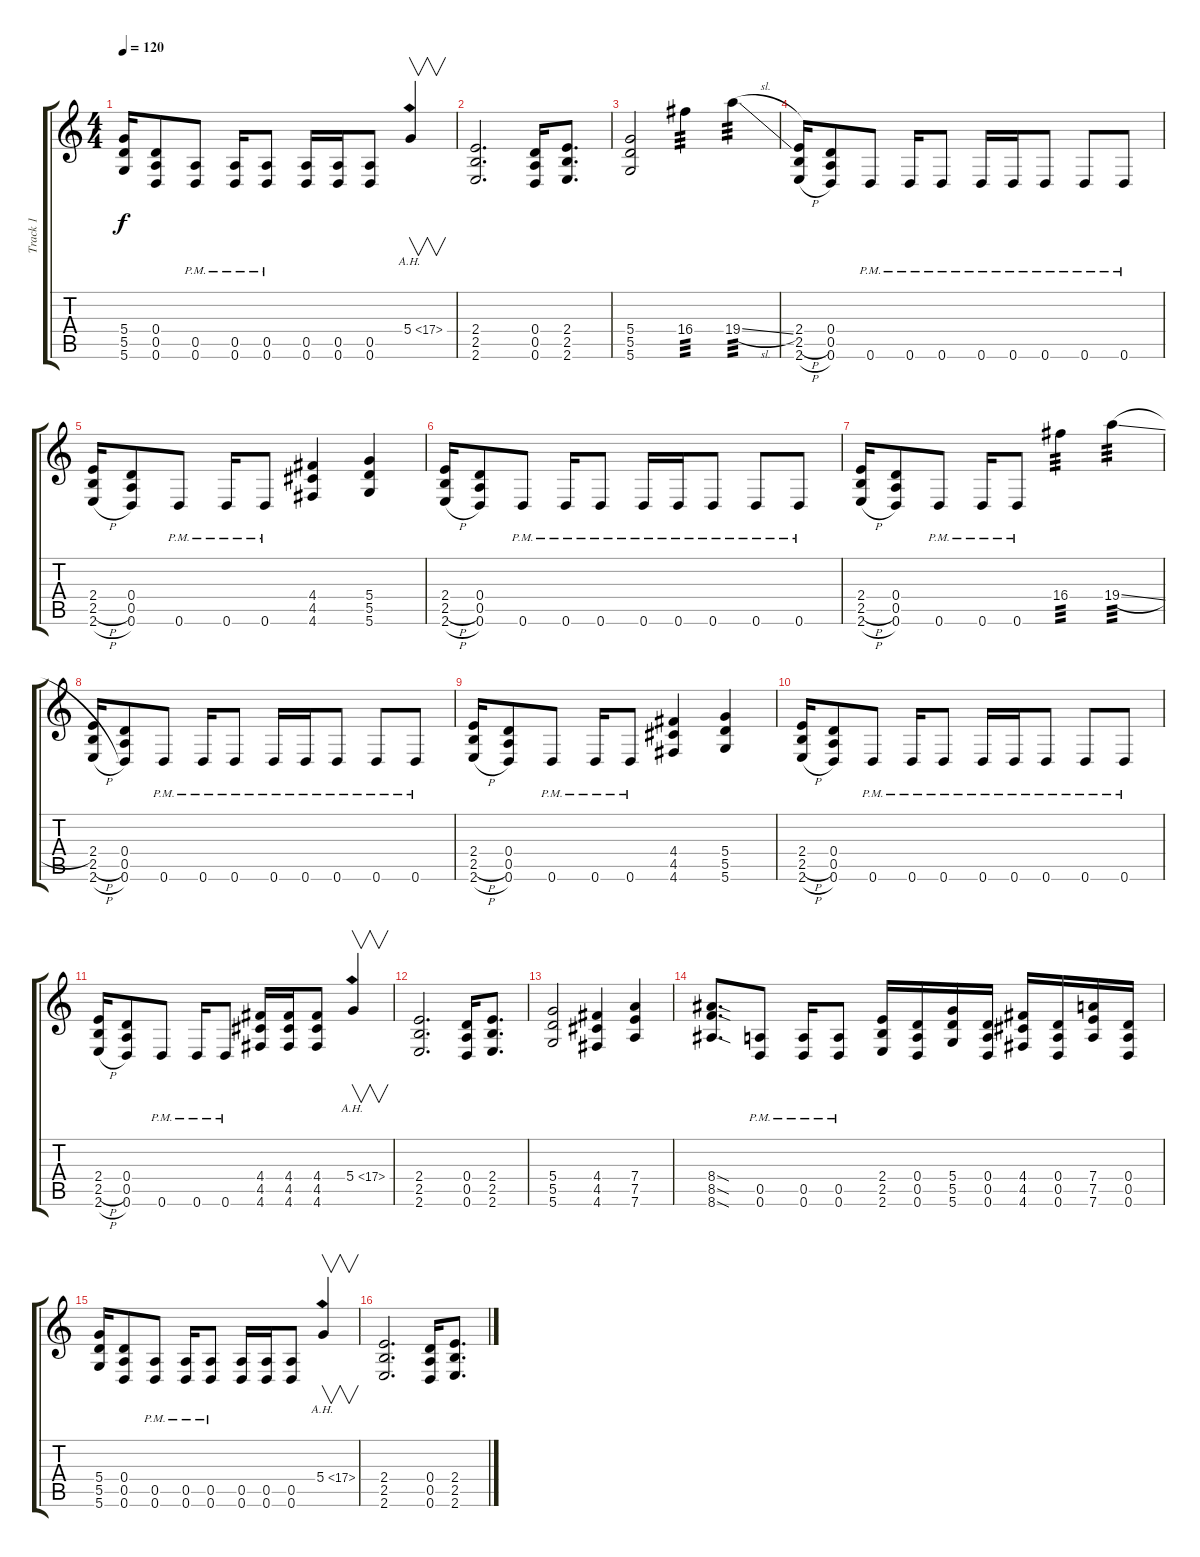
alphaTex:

\track ("Track 1" "Track 1") {instrument distortionguitar}
\staff {score tabs}
\tuning (E4 B3 G3 D3 A2 D2) {hide}
\ts (4 4)
\tempo 120
\clef g2
\ks c
(5.4 5.5 5.6).16{dy f} (0.4 0.5 0.6).8 (0.5{pm} 0.6{pm}).8 (0.5{pm} 0.6{pm}).16 (0.5{pm} 0.6{pm}).8 (0.5 0.6).16 (0.5 0.6).16 (0.5 0.6).8 5.4{ah 12}.4{v} |
(2.4 2.5 2.6).2{d} (0.4 0.5 0.6).16 (2.4 2.5 2.6).8{d} |
(5.4 5.5 5.6).2 16.4.4{tp 3} 19.4{sl}.4{tp 3} |
(2.4 2.5{h} 2.6{h}).16 (0.4 0.5 0.6).8 0.6{pm}.8 0.6{pm}.16 0.6{pm}.8 0.6{pm}.16 0.6{pm}.16 0.6{pm}.8 0.6{pm}.8 0.6{pm}.8 |
(2.4 2.5{h} 2.6{h}).16 (0.4 0.5 0.6).8 0.6{pm}.8 0.6{pm}.16 0.6{pm}.8 (4.4 4.5 4.6).4 (5.4 5.5 5.6).4 |
(2.4 2.5{h} 2.6{h}).16 (0.4 0.5 0.6).8 0.6{pm}.8 0.6{pm}.16 0.6{pm}.8 0.6{pm}.16 0.6{pm}.16 0.6{pm}.8 0.6{pm}.8 0.6{pm}.8 |
(2.4 2.5{h} 2.6{h}).16 (0.4 0.5 0.6).8 0.6{pm}.8 0.6{pm}.16 0.6{pm}.8 16.4.4{tp 3} 19.4{sl}.4{tp 3} |
(2.4 2.5{h} 2.6{h}).16 (0.4 0.5 0.6).8 0.6{pm}.8 0.6{pm}.16 0.6{pm}.8 0.6{pm}.16 0.6{pm}.16 0.6{pm}.8 0.6{pm}.8 0.6{pm}.8 |
(2.4 2.5{h} 2.6{h}).16 (0.4 0.5 0.6).8 0.6{pm}.8 0.6{pm}.16 0.6{pm}.8 (4.4 4.5 4.6).4 (5.4 5.5 5.6).4 |
(2.4 2.5{h} 2.6{h}).16 (0.4 0.5 0.6).8 0.6{pm}.8 0.6{pm}.16 0.6{pm}.8 0.6{pm}.16 0.6{pm}.16 0.6{pm}.8 0.6{pm}.8 0.6{pm}.8 |
(2.4 2.5{h} 2.6{h}).16 (0.4 0.5 0.6).8 0.6{pm}.8 0.6{pm}.16 0.6{pm}.8 (4.4 4.5 4.6).16 (4.4 4.5 4.6).16 (4.4 4.5 4.6).8 5.4{ah 12}.4{v} |
(2.4 2.5 2.6).2{d} (0.4 0.5 0.6).16 (2.4 2.5 2.6).8{d} |
(5.4 5.5 5.6).2 (4.4 4.5 4.6).4 (7.4 7.5 7.6).4 |
(8.4{sod} 8.5{sod} 8.6{sod}).8{d} (0.5{pm} 0.6{pm}).8 (0.5{pm} 0.6{pm}).16 (0.5{pm} 0.6{pm}).8 (2.4 2.5 2.6).16 (0.4 0.5 0.6).16 (5.4 5.5 5.6).16 (0.4 0.5 0.6).16 (4.4 4.5 4.6).16 (0.4 0.5 0.6).16 (7.4 7.5 7.6).16 (0.4 0.5 0.6).16 |
(5.4 5.5 5.6).16 (0.4 0.5 0.6).8 (0.5{pm} 0.6{pm}).8 (0.5{pm} 0.6{pm}).16 (0.5{pm} 0.6{pm}).8 (0.5 0.6).16 (0.5 0.6).16 (0.5 0.6).8 5.4{ah 12}.4{v} |
(2.4 2.5 2.6).2{d} (0.4 0.5 0.6).16 (2.4 2.5 2.6).8{d}
